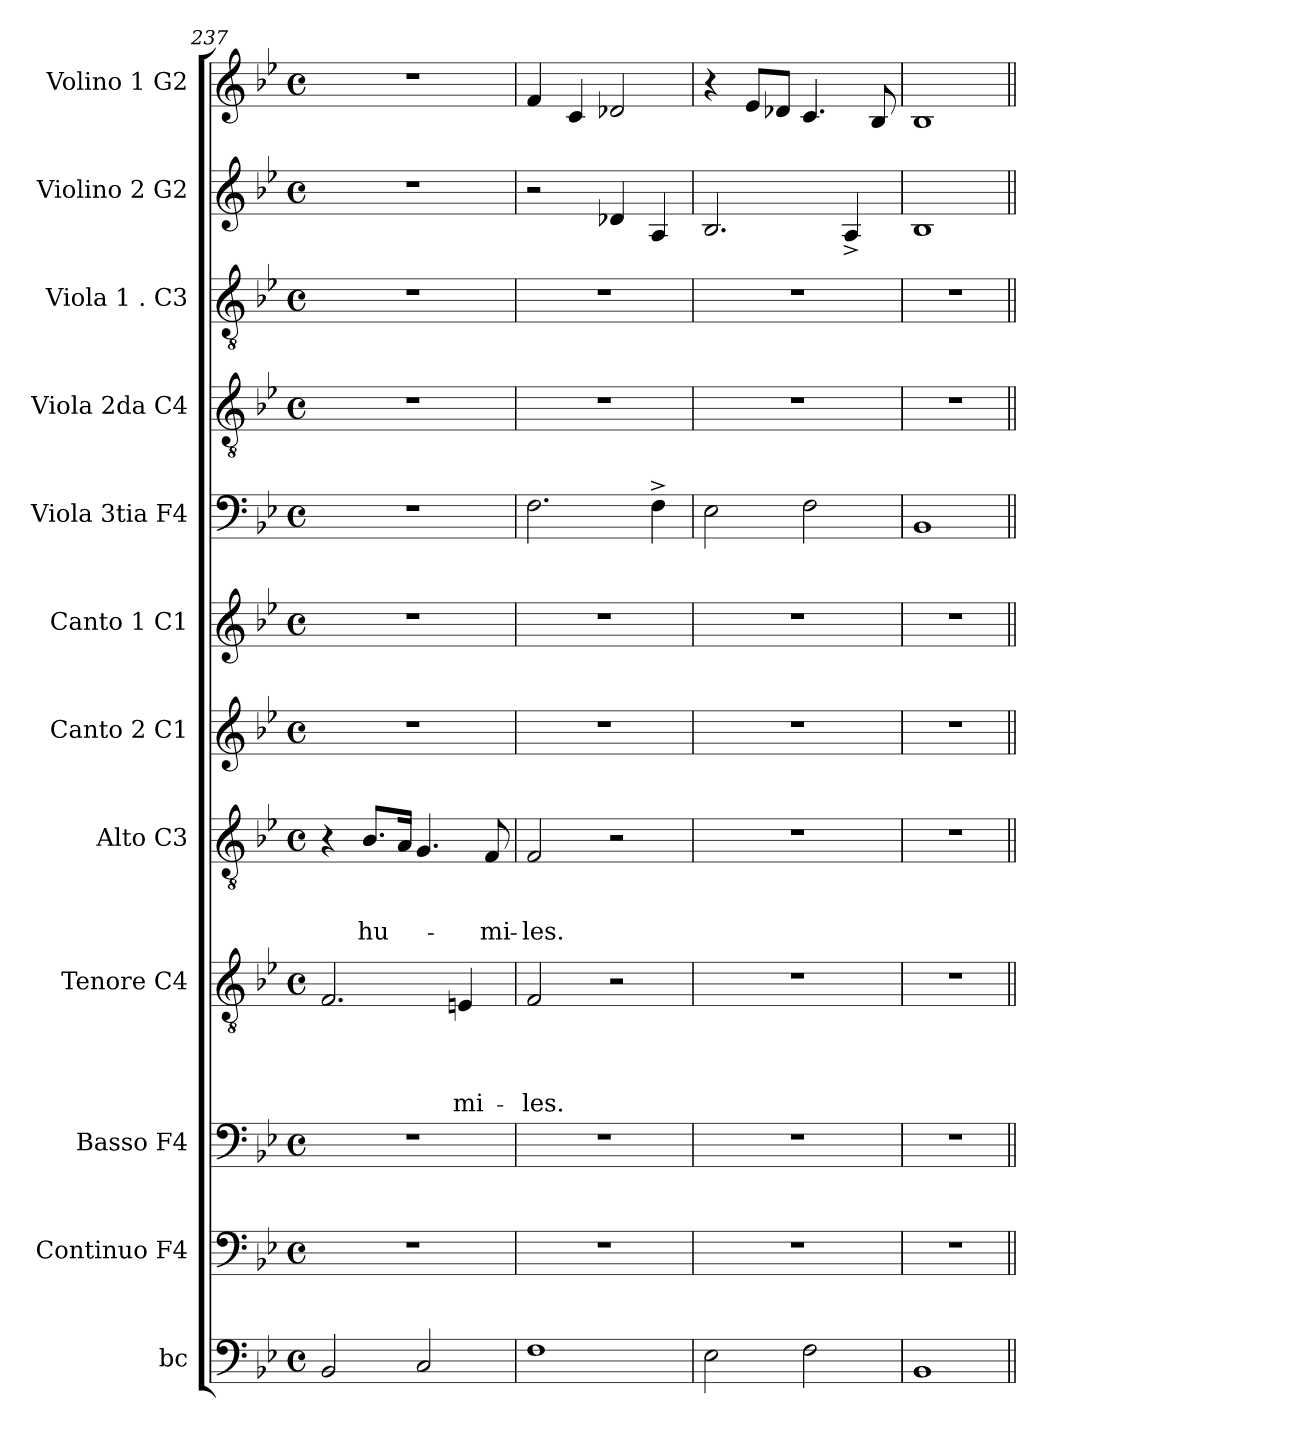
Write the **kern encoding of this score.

**kern	**kern	**kern	**kern	**text	**text	**text	**text	**kern	**text	**text	**text	**kern	**kern	**kern	**kern	**kern	**kern	**kern
*part12	*part11	*part10	*part9	*part9	*part9	*part9	*part9	*part8	*part8	*part8	*part8	*part7	*part6	*part5	*part4	*part3	*part2	*part1
*staff12	*staff11	*staff10	*staff9	*staff9	*staff9	*staff9	*staff9	*staff8	*staff8	*staff8	*staff8	*staff7	*staff6	*staff5	*staff4	*staff3	*staff2	*staff1
*I"bc	*I"Continuo F4	*I"Basso F4	*I"Tenore C4	*	*	*	*	*I"Alto C3	*	*	*	*I"Canto 2 C1	*I"Canto 1 C1	*I"Viola 3tia F4	*I"Viola 2da C4	*I"Viola 1 . C3	*I"Violino 2 G2	*I"Volino 1 G2
*I'bc	*	*I'B	*I'T	*	*	*	*	*I'A	*	*	*	*I'C2	*I'C1	*I'Vla3	*I'Vla2	*I'Vla1	*I'Vl2	*I'Vl1
*clefF4	*clefF4	*clefF4	*clefGv2	*	*	*	*	*clefGv2	*	*	*	*clefG2	*clefG2	*clefF4	*clefGv2	*clefGv2	*clefG2	*clefG2
*k[b-e-]	*k[b-e-]	*k[b-e-]	*k[b-e-]	*	*	*	*	*k[b-e-]	*	*	*	*k[b-e-]	*k[b-e-]	*k[b-e-]	*k[b-e-]	*k[b-e-]	*k[b-e-]	*k[b-e-]
*B-:	*B-:	*B-:	*B-:	*	*	*	*	*B-:	*	*	*	*B-:	*B-:	*B-:	*B-:	*B-:	*B-:	*B-:
*M4/4	*M4/4	*M4/4	*M4/4	*	*	*	*	*M4/4	*	*	*	*M4/4	*M4/4	*M4/4	*M4/4	*M4/4	*M4/4	*M4/4
*met(c)	*met(c)	*met(c)	*met(c)	*	*	*	*	*met(c)	*	*	*	*met(c)	*met(c)	*met(c)	*met(c)	*met(c)	*met(c)	*met(c)
=237	=237	=237	=237	=237	=237	=237	=237	=237	=237	=237	=237	=237	=237	=237	=237	=237	=237	=237
2BB-/	1r	1r	2.F/	.	.	.	.	4r	.	.	.	1r	1r	1r	1r	1r	1r	1r
!	!	!	!	!	!	!	!	!	!	!	!LO:LY:b	!	!	!	!	!	!	!
.	.	.	.	.	.	.	.	8.B-/L	.	.	hu-	.	.	.	.	.	.	.
.	.	.	.	.	.	.	.	16A/Jk	.	.	.	.	.	.	.	.	.	.
2C/	.	.	.	.	.	.	.	4.G/	.	.	.	.	.	.	.	.	.	.
!	!	!	!	!	!	!	!LO:LY:b	!	!	!	!	!	!	!	!	!	!	!
.	.	.	4En/	.	.	.	-mi-	.	.	.	.	.	.	.	.	.	.	.
!	!	!	!	!	!	!	!	!	!	!	!LO:LY:b	!	!	!	!	!	!	!
.	.	.	.	.	.	.	.	8F/	.	.	-mi-	.	.	.	.	.	.	.
!!LO:LB:g=z
=238	=238	=238	=238	=238	=238	=238	=238	=238	=238	=238	=238	=238	=238	=238	=238	=238	=238	=238
!	!	!	!	!	!	!	!LO:LY:b	!	!	!	!LO:LY:b	!	!	!	!	!	!	!
1F	1r	1r	2F/	.	.	.	-les.	2F/	.	.	-les.	1r	1r	2.F\	1r	1r	2r	4f/
.	.	.	.	.	.	.	.	.	.	.	.	.	.	.	.	.	.	4c/
.	.	.	2r	.	.	.	.	2r	.	.	.	.	.	.	.	.	4d-X/	2d-X/
.	.	.	.	.	.	.	.	.	.	.	.	.	.	4F^>\	.	.	4A/	.
=239	=239	=239	=239	=239	=239	=239	=239	=239	=239	=239	=239	=239	=239	=239	=239	=239	=239	=239
2E-\	1r	1r	1r	.	.	.	.	1r	.	.	.	1r	1r	2E-\	1r	1r	2.B-/	4r
.	.	.	.	.	.	.	.	.	.	.	.	.	.	.	.	.	.	8e-/L
.	.	.	.	.	.	.	.	.	.	.	.	.	.	.	.	.	.	8d-X/J
2F\	.	.	.	.	.	.	.	.	.	.	.	.	.	2F\	.	.	.	4.c/
.	.	.	.	.	.	.	.	.	.	.	.	.	.	.	.	.	4A^</	.
.	.	.	.	.	.	.	.	.	.	.	.	.	.	.	.	.	.	8B-/
=240	=240	=240	=240	=240	=240	=240	=240	=240	=240	=240	=240	=240	=240	=240	=240	=240	=240	=240
1BB-	1r	1r	1r	.	.	.	.	1r	.	.	.	1r	1r	1BB-	1r	1r	1B-	1B-
=||	=||	=||	=||	=||	=||	=||	=||	=||	=||	=||	=||	=||	=||	=||	=||	=||	=||	=||
*-	*-	*-	*-	*-	*-	*-	*-	*-	*-	*-	*-	*-	*-	*-	*-	*-	*-	*-
